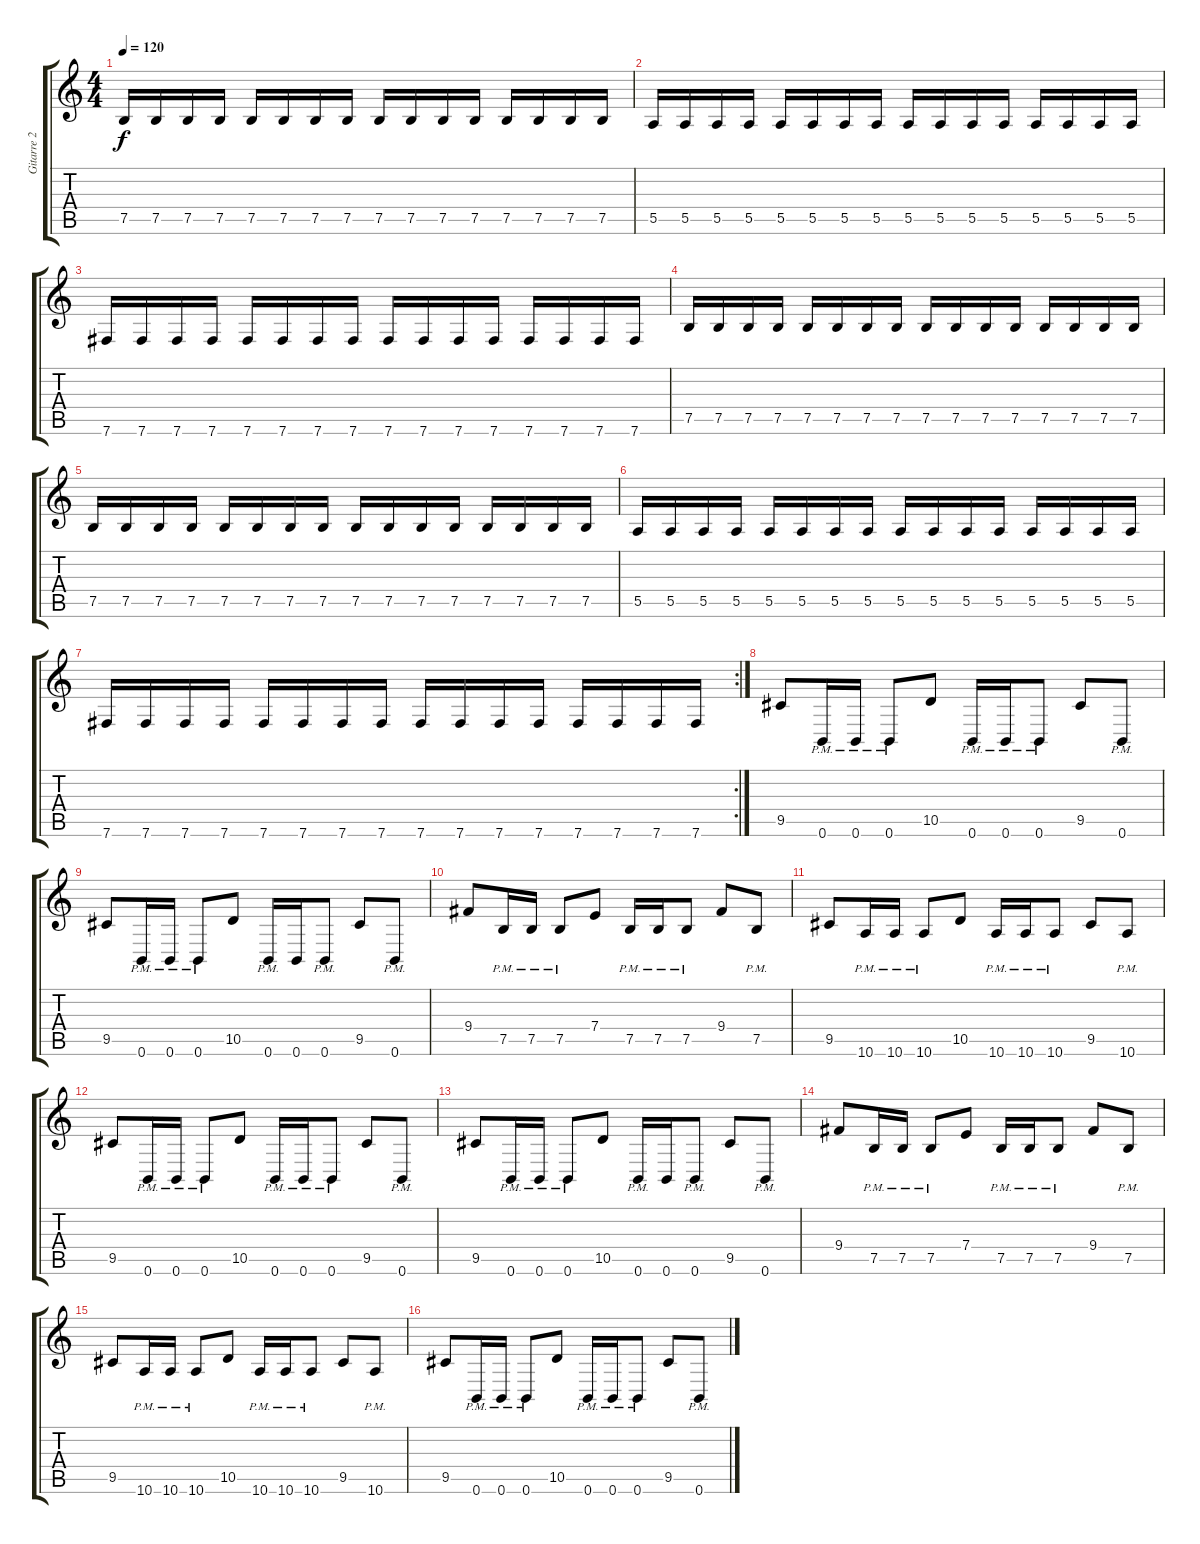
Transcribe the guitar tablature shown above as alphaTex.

\track ("Gitarre 2" "Gitarre 2") {instrument distortionguitar}
\staff {score tabs}
\tuning (B3 Gb3 D3 A2 E2 B1) {hide}
\ts (4 4)
\tempo 120
\clef g2
\ks c
7.5.16{dy f} 7.5.16 7.5.16 7.5.16 7.5.16 7.5.16 7.5.16 7.5.16 7.5.16 7.5.16 7.5.16 7.5.16 7.5.16 7.5.16 7.5.16 7.5.16 |
5.5.16 5.5.16 5.5.16 5.5.16 5.5.16 5.5.16 5.5.16 5.5.16 5.5.16 5.5.16 5.5.16 5.5.16 5.5.16 5.5.16 5.5.16 5.5.16 |
7.6.16 7.6.16 7.6.16 7.6.16 7.6.16 7.6.16 7.6.16 7.6.16 7.6.16 7.6.16 7.6.16 7.6.16 7.6.16 7.6.16 7.6.16 7.6.16 |
7.5.16 7.5.16 7.5.16 7.5.16 7.5.16 7.5.16 7.5.16 7.5.16 7.5.16 7.5.16 7.5.16 7.5.16 7.5.16 7.5.16 7.5.16 7.5.16 |
7.5.16 7.5.16 7.5.16 7.5.16 7.5.16 7.5.16 7.5.16 7.5.16 7.5.16 7.5.16 7.5.16 7.5.16 7.5.16 7.5.16 7.5.16 7.5.16 |
5.5.16 5.5.16 5.5.16 5.5.16 5.5.16 5.5.16 5.5.16 5.5.16 5.5.16 5.5.16 5.5.16 5.5.16 5.5.16 5.5.16 5.5.16 5.5.16 |
\rc 2
7.6.16 7.6.16 7.6.16 7.6.16 7.6.16 7.6.16 7.6.16 7.6.16 7.6.16 7.6.16 7.6.16 7.6.16 7.6.16 7.6.16 7.6.16 7.6.16 |
9.5.8 0.6{pm}.16 0.6{pm}.16 0.6{pm}.8 10.5.8 0.6{pm}.16 0.6{pm}.16 0.6{pm}.8 9.5.8 0.6{pm}.8 |
9.5.8 0.6{pm}.16 0.6{pm}.16 0.6{pm}.8 10.5.8 0.6{pm}.16 0.6.16 0.6{pm}.8 9.5.8 0.6{pm}.8 |
9.4.8 7.5{pm}.16 7.5{pm}.16 7.5{pm}.8 7.4.8 7.5{pm}.16 7.5{pm}.16 7.5{pm}.8 9.4.8 7.5{pm}.8 |
9.5.8 10.6{pm}.16 10.6{pm}.16 10.6{pm}.8 10.5.8 10.6{pm}.16 10.6{pm}.16 10.6{pm}.8 9.5.8 10.6{pm}.8 |
9.5.8 0.6{pm}.16 0.6{pm}.16 0.6{pm}.8 10.5.8 0.6{pm}.16 0.6{pm}.16 0.6{pm}.8 9.5.8 0.6{pm}.8 |
9.5.8 0.6{pm}.16 0.6{pm}.16 0.6{pm}.8 10.5.8 0.6{pm}.16 0.6.16 0.6{pm}.8 9.5.8 0.6{pm}.8 |
9.4.8 7.5{pm}.16 7.5{pm}.16 7.5{pm}.8 7.4.8 7.5{pm}.16 7.5{pm}.16 7.5{pm}.8 9.4.8 7.5{pm}.8 |
9.5.8 10.6{pm}.16 10.6{pm}.16 10.6{pm}.8 10.5.8 10.6{pm}.16 10.6{pm}.16 10.6{pm}.8 9.5.8 10.6{pm}.8 |
9.5.8 0.6{pm}.16 0.6{pm}.16 0.6{pm}.8 10.5.8 0.6{pm}.16 0.6{pm}.16 0.6{pm}.8 9.5.8 0.6{pm}.8
